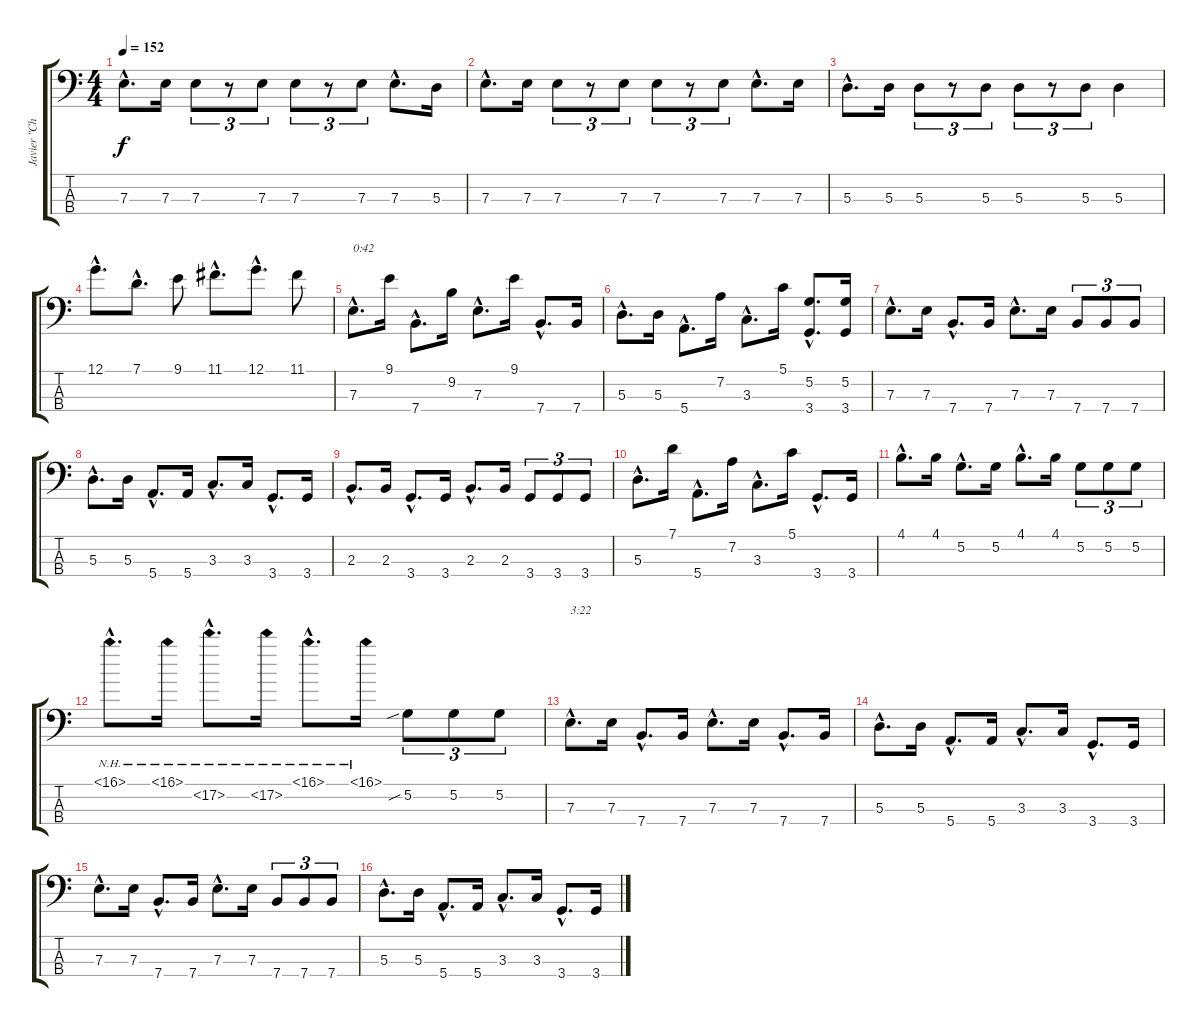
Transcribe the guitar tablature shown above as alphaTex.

\track ("Javier \"Chilly\" Alvarez" "Javier \"Ch") {instrument electricbassfinger}
\staff {score tabs}
\tuning (G2 D2 A1 E1) {hide}
\ts (4 4)
\tempo 152
\clef f4
\ks c
7.3{hac}.8{d dy f} 7.3.16 7.3.8{tu (3 2)} r.8{tu (3 2)} 7.3.8{tu (3 2)} 7.3.8{tu (3 2)} r.8{tu (3 2)} 7.3.8{tu (3 2)} 7.3{hac}.8{d} 5.3.16 |
7.3{hac}.8{d} 7.3.16 7.3.8{tu (3 2)} r.8{tu (3 2)} 7.3.8{tu (3 2)} 7.3.8{tu (3 2)} r.8{tu (3 2)} 7.3.8{tu (3 2)} 7.3{hac}.8{d} 7.3.16 |
5.3{hac}.8{d} 5.3.16 5.3.8{tu (3 2)} r.8{tu (3 2)} 5.3.8{tu (3 2)} 5.3.8{tu (3 2)} r.8{tu (3 2)} 5.3.8{tu (3 2)} 5.3.4 |
12.1{hac}.8{d instrument lead8bassandlead} 7.1{hac}.8{d} 9.1.8 11.1{hac}.8{d} 12.1{hac}.8{d} 11.1.8 |
7.3{hac}.8{d txt "0:42" instrument lead8bassandlead} 9.1.16 7.4{hac}.8{d} 9.2.16 7.3{hac}.8{d} 9.1.16 7.4{hac}.8{d} 7.4.16 |
5.3{hac}.8{d} 5.3.16 5.4{hac}.8{d} 7.2.16 3.3{hac}.8{d} 5.1.16 (5.2{hac} 3.4{hac}).8{d} (5.2 3.4).16 |
7.3{hac}.8{d} 7.3.16 7.4{hac}.8{d} 7.4.16 7.3{hac}.8{d} 7.3.16 7.4.8{tu (3 2)} 7.4.8{tu (3 2)} 7.4.8{tu (3 2)} |
5.3{hac}.8{d} 5.3.16 5.4{hac}.8{d} 5.4.16 3.3{hac}.8{d} 3.3.16 3.4{hac}.8{d} 3.4.16 |
2.3{hac}.8{d} 2.3.16 3.4{hac}.8{d} 3.4.16 2.3{hac}.8{d} 2.3.16 3.4.8{tu (3 2)} 3.4.8{tu (3 2)} 3.4.8{tu (3 2)} |
5.3{hac}.8{d} 7.1.16 5.4{hac}.8{d} 7.2.16 3.3{hac}.8{d} 5.1.16 3.4{hac}.8{d} 3.4.16 |
4.1{hac}.8{d} 4.1.16 5.2{hac}.8{d} 5.2.16 4.1{hac}.8{d} 4.1.16 5.2.8{tu (3 2)} 5.2.8{tu (3 2)} 5.2.8{tu (3 2)} |
16.1{nh hac}.8{d} 16.1{nh}.16 17.2{nh hac}.8{d} 17.2{nh}.16 16.1{nh hac}.8{d} 16.1{nh}.16 5.2{sib}.8{tu (3 2)} 5.2.8{tu (3 2)} 5.2.8{tu (3 2)} |
7.3{hac}.8{d txt "3:22"} 7.3.16 7.4{hac}.8{d} 7.4.16 7.3{hac}.8{d} 7.3.16 7.4{hac}.8{d} 7.4.16 |
5.3{hac}.8{d} 5.3.16 5.4{hac}.8{d} 5.4.16 3.3{hac}.8{d} 3.3.16 3.4{hac}.8{d} 3.4.16 |
7.3{hac}.8{d} 7.3.16 7.4{hac}.8{d} 7.4.16 7.3{hac}.8{d} 7.3.16 7.4.8{tu (3 2)} 7.4.8{tu (3 2)} 7.4.8{tu (3 2)} |
5.3{hac}.8{d} 5.3.16 5.4{hac}.8{d} 5.4.16 3.3{hac}.8{d} 3.3.16 3.4{hac}.8{d} 3.4.16
